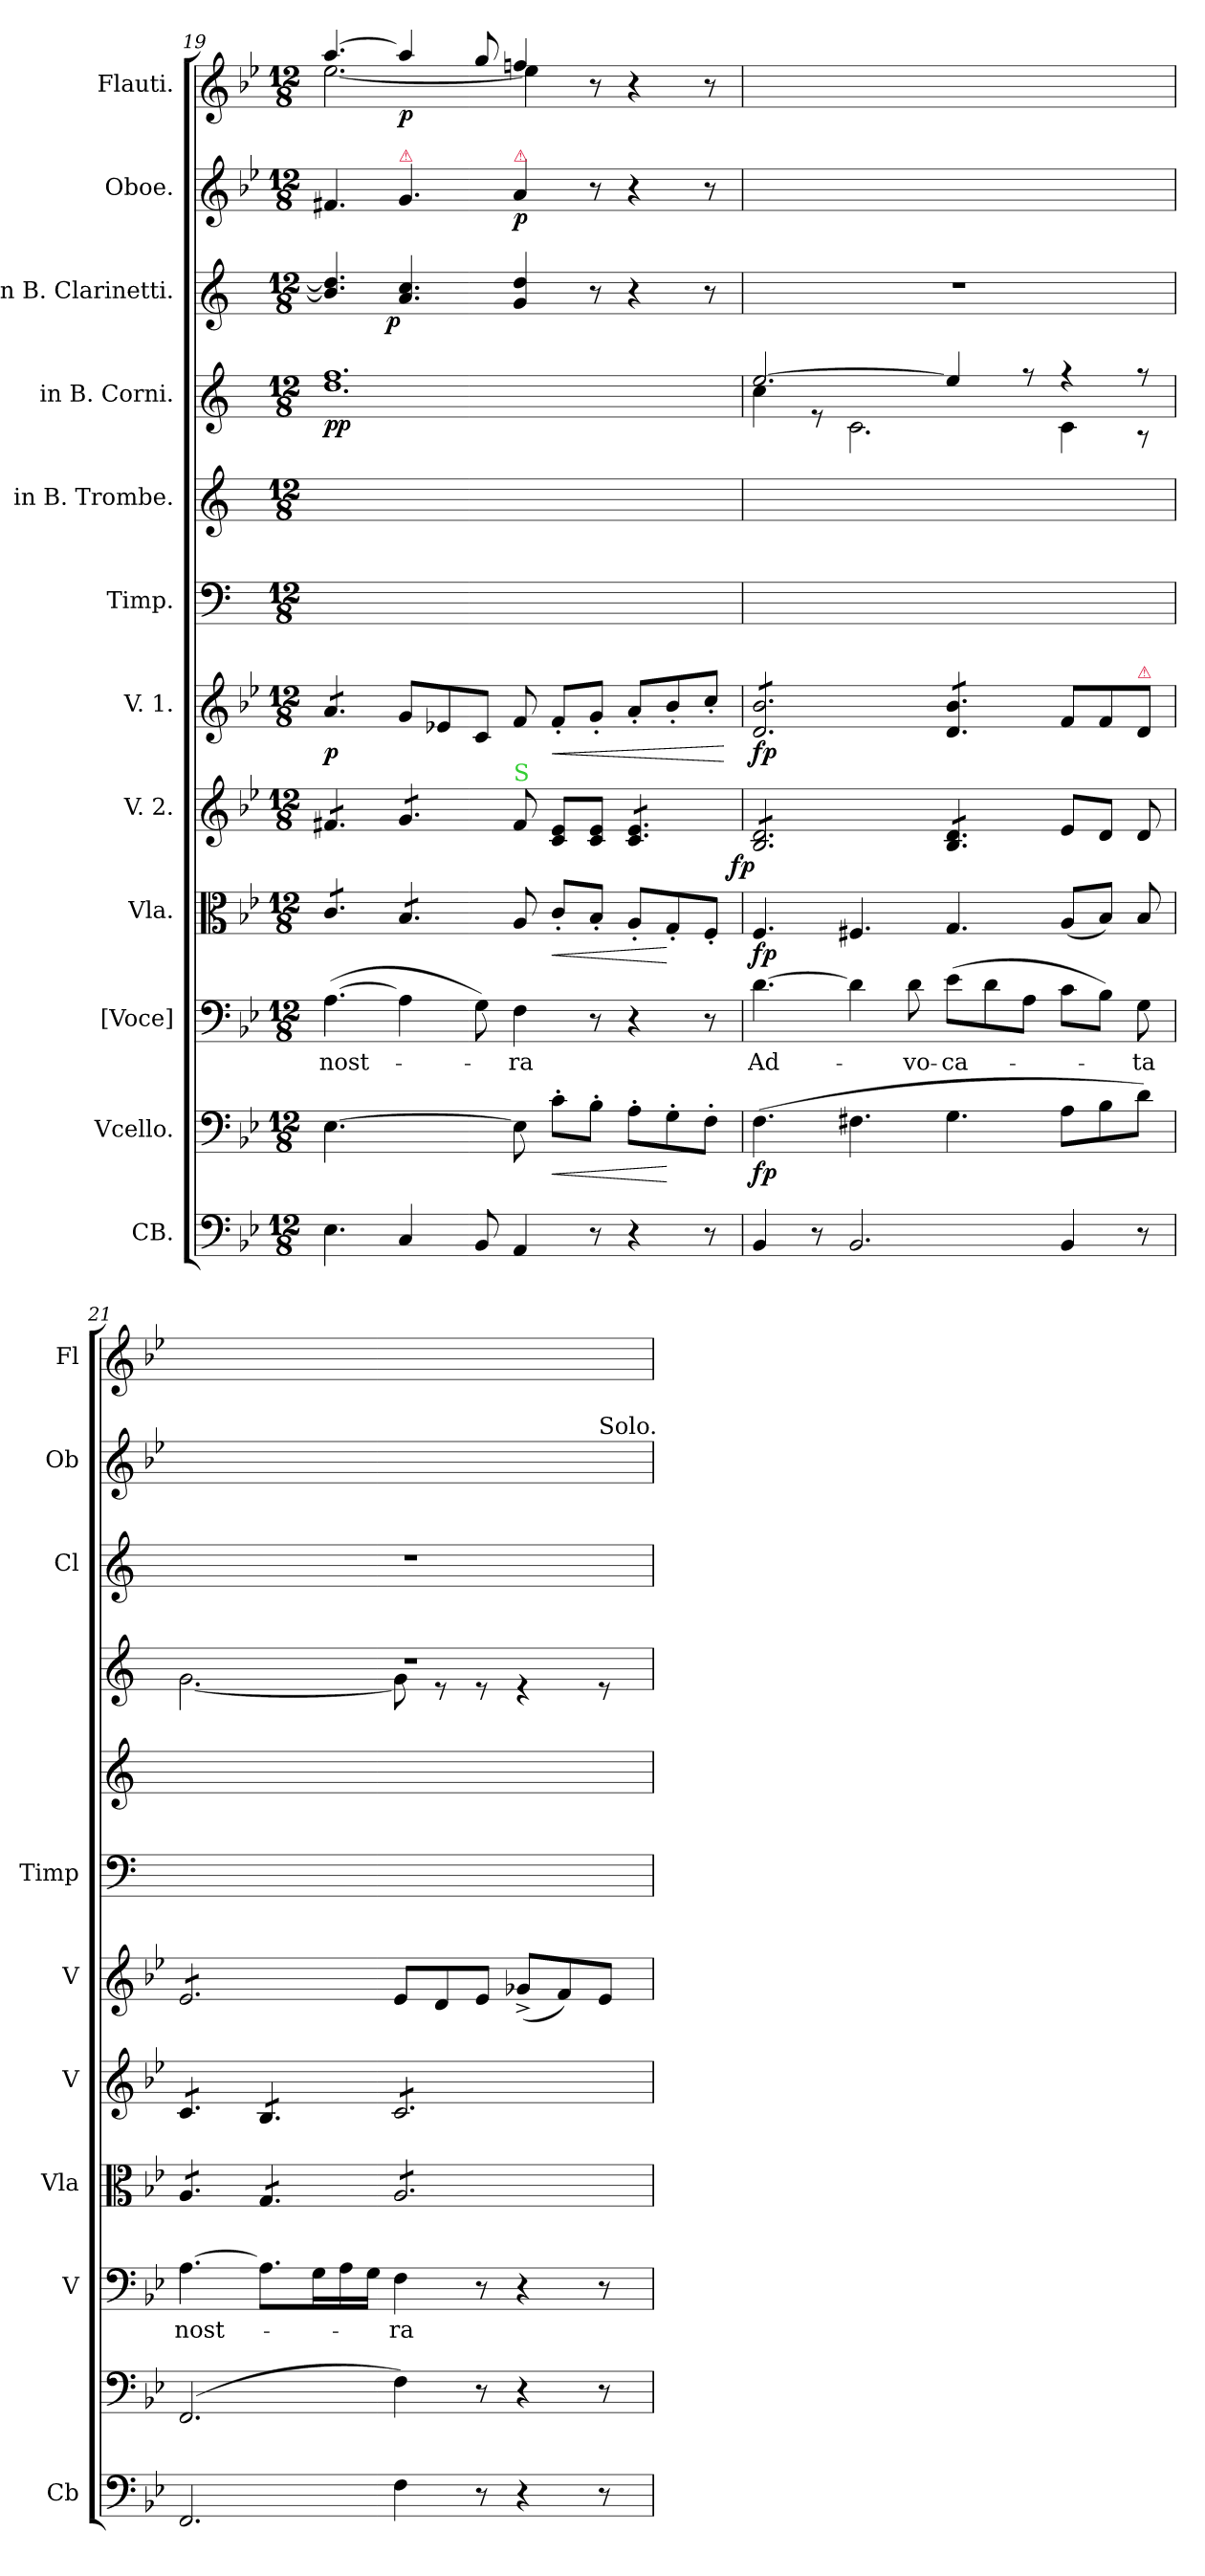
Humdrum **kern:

**kern	**kern	**dynam	**kern	**text	**kern	**dynam	**kern	**dynam	**kern	**dynam	**kern	**kern	**kern	**dynam	**kern	**dynam	**kern	**dynam	**kern	**dynam
*part12	*part11	*part11	*part10	*part10	*part9	*part9	*part8	*part8	*part7	*part7	*part6	*part5	*part4	*part4	*part3	*part3	*part2	*part2	*part1	*part1
*staff12	*staff11	*staff11	*staff10	*staff10	*staff9	*staff9	*staff8	*staff8	*staff7	*staff7	*staff6	*staff5	*staff4	*staff4	*staff3	*staff3	*staff2	*staff2	*staff1	*staff1
*I"CB.	*I"Vcello.	*	*I"[Voce]	*	*I"Vla.	*	*I"V. 2.	*	*I"V. 1.	*	*I"Timp.	*I"in B. Trombe.	*I"in B. Corni.	*	*I"in B. Clarinetti.	*	*I"Oboe.	*	*I"Flauti.	*
*I'Cb	*	*	*I'V	*	*I'Vla	*	*I'V	*	*I'V	*	*I'Timp	*	*	*	*I'Cl	*	*I'Ob	*	*I'Fl	*
*clefF4	*clefF4	*	*clefF4	*	*clefC3	*	*clefG2	*	*clefG2	*	*clefF4	*clefG2	*clefG2	*	*clefG2	*	*clefG2	*	*clefG2	*
*	*	*	*	*	*	*	*	*	*	*	*	*ITrd1c2	*ITrd1c2	*	*ITrd1c2	*	*	*	*	*
*k[b-e-]	*k[b-e-]	*	*k[b-e-]	*	*k[b-e-]	*	*k[b-e-]	*	*k[b-e-]	*	*k[]	*k[b-e-]	*k[b-e-]	*	*k[b-e-]	*	*k[b-e-]	*	*k[b-e-]	*
*M12/8	*M12/8	*	*M12/8	*	*M12/8	*	*M12/8	*	*M12/8	*	*M12/8	*M12/8	*M12/8	*	*M12/8	*	*M12/8	*	*M12/8	*
=19	=19	=19	=19	=19	=19	=19	=19	=19	=19	=19	=19	=19	=19	=19	=19	=19	=19	=19	=19	=19
!	!LO:N:vis=4.	!	!	!	!	!	!	!	!	!	!	!	!	!	!	!	!	!	!	!
*	*	*	*	*	*	*	*	*	*	*	*	*	*^	*	*	*	*	*	*^	*
*	*	*	*	*	*tremolo	*	*	*	*	*	*	*	*	*	*	*	*	*	*	*	*	*
*	*	*	*	*	*	*	*tremolo	*	*	*	*	*	*	*	*	*	*	*	*	*	*	*
*	*	*	*	*	*	*	*	*	*tremolo	*	*	*	*	*	*	*	*	*	*	*	*	*
4.E-\	[2.E-\	.	([4.A\	nost-	8c/L	.	8f#X/L	.	8a/L	p	1.ryy	1.ryy	1.ee-	1.cc	pp	4.a]/ 4.cc]/	.	4.f#X/	.	[4.aa/	[2.ee-\	.
.	.	.	.	.	8c/	.	8f#X/	.	8a/	.	.	.	.	.	.	.	.	.	.	.	.	.
.	.	.	.	.	8c/J	.	8f#X/J	.	8a/J	.	.	.	.	.	.	.	.	.	.	.	.	.
*	*	*	*	*	*	*	*	*	*Xtremolo	*	*	*	*	*	*	*	*	*	*	*	*	*
!	!	!	!	!	!	!	!	!	!	!	!	!	!	!	!	!	!	!LO:TX:a:color=crimson:t=⚠	!	!	!	!
!	!	!	!	!	!	!	!	!	!	!	!	!	!	!	!	!	!LO:DY:rj	!	!	!	!	!
4C/	.	.	4A\]	.	8B-/L	.	8g/L	.	8g/L	.	.	.	.	.	.	4.g/ 4.b-/	p	4.g/	.	4aa/]	.	p
.	.	.	.	.	8B-/	.	8g/	.	8e-X/	.	.	.	.	.	.	.	.	.	.	.	.	.
8BB-/	.	.	8G\)	.	8B-/J	.	8g/J	.	8c/J	.	.	.	.	.	.	.	.	.	.	8gg/	.	.
*	*	*	*	*	*	*	*Xtremolo	*	*	*	*	*	*	*	*	*	*	*	*	*	*	*
*	*	*	*	*	*Xtremolo	*	*	*	*	*	*	*	*	*	*	*	*	*	*	*	*	*
!	!	!	!	!	!	!	!	!	!	!	!	!	!	!	!	!	!	!LO:TX:a:color=crimson:t=⚠	!	!	!	!
!	!	!	!	!	!	!	!LO:TX:a:color=limegreen:t=S	!	!	!	!	!	!	!	!	!	!	!	!	!	!	!
4AA/	8E-\]	.	4F\	-ra	8A/	.	8f#/	.	8f/	.	.	.	.	.	.	4f/ 4cc/	.	4a/	p	4ffn/	4ee-\]	.
!	!	!LO:HP:b	!	!	!	!LO:HP:b	!	!	!	!LO:HP:b	!	!	!	!	!	!	!	!	!	!	!	!
.	8c'\L	<	.	.	8c'/L	<	8c/ 8e-/L	.	8f'/L	<	.	.	.	.	.	.	.	.	.	.	.	.
8r	8B-'\J	.	8r	.	8B-'/J	.	8c/ 8e-/J	.	8g'/J	.	.	.	.	.	.	8r	.	8r	.	8r	8ryy	.
*	*	*	*	*	*	*	*tremolo	*	*	*	*	*	*	*	*	*	*	*	*	*	*	*
4r	8A'\L	.	4r	.	8A'/L	.	8c/ 8e-/L	.	8a'/L	.	.	.	.	.	.	4r	.	4r	.	4r	4ryy	.
.	8G'\	[	.	.	8G'/	[	8c/ 8e-/	.	8b-'/	.	.	.	.	.	.	.	.	.	.	.	.	.
8r	8F'\J	.	8r	.	8F'/J	.	8c/ 8e-/J	.	8cc'/J	.	.	.	.	.	.	8r	.	8r	.	8r	8ryy	.
*	*	*	*	*	*	*	*	*	*	*	*	*	*v	*v	*	*	*	*	*	*v	*v	*
.	.	.	.	.	.	.	.	.	.	[	.	.	.	.	.	.	.	.	.	.
=20	=20	=20	=20	=20	=20	=20	=20	=20	=20	=20	=20	=20	=20	=20	=20	=20	=20	=20	=20	=20
*	*	*	*	*	*	*	*	*	*	*	*	*	*^	*	*	*	*	*	*	*
!	!	!	!	!	!	!	!	!LO:DY:rj	!	!	!	!	!	!	!	!	!	!	!	!	!
*	*	*	*	*	*	*	*	*	*tremolo	*	*	*	*	*	*	*	*	*	*	*	*
4BB-/	(4.F\	fp	[4.d\	Ad-	4.F/	fp	8B-/ 8d/L	fp	8d/ 8b-/L	fp	1.ryy	1.ryy	[2.dd/	4b-\	.	1.r	.	1.ryy	.	1.ryy	.
.	.	.	.	.	.	.	8B-/ 8d/	.	8d/ 8b-/	.	.	.	.	.	.	.	.	.	.	.	.
8r	.	.	.	.	.	.	8B-/ 8d/	.	8d/ 8b-/	.	.	.	.	8r	.	.	.	.	.	.	.
2.BB-/	4.F#X\	.	4d\]	.	4.F#X/	.	8B-/ 8d/	.	8d/ 8b-/	.	.	.	.	2.B-\	.	.	.	.	.	.	.
.	.	.	.	.	.	.	8B-/ 8d/	.	8d/ 8b-/	.	.	.	.	.	.	.	.	.	.	.	.
.	.	.	8d\	-vo-	.	.	8B-/ 8d/J	.	8d/ 8b-/J	.	.	.	.	.	.	.	.	.	.	.	.
.	4.G\	.	(8e-\L	-ca-	4.G/	.	8B-/ 8d/L	.	8d/ 8b-/L	.	.	.	4dd/]	.	.	.	.	.	.	.	.
.	.	.	8d\	.	.	.	8B-/ 8d/	.	8d/ 8b-/	.	.	.	.	.	.	.	.	.	.	.	.
.	.	.	8A\J	.	.	.	8B-/ 8d/J	.	8d/ 8b-/J	.	.	.	8r	.	.	.	.	.	.	.	.
*	*	*	*	*	*	*	*	*	*Xtremolo	*	*	*	*	*	*	*	*	*	*	*	*
*	*	*	*	*	*	*	*Xtremolo	*	*	*	*	*	*	*	*	*	*	*	*	*	*
4BB-/	8A\L	.	8c\L	.	(8A/L	.	8e-/L	.	8f/L	.	.	.	4r	4B-\	.	.	.	.	.	.	.
.	8B-\	.	8B-\J)	.	8B-/J)	.	8d/J	.	8f/	.	.	.	.	.	.	.	.	.	.	.	.
!	!	!	!	!	!	!	!	!	!LO:TX:a:color=crimson:t=⚠	!	!	!	!	!	!	!	!	!	!	!	!
8r	8d\J)	.	8G\	-ta	8B-/	.	8d/	.	8d/J	.	.	.	8r	8r	.	.	.	.	.	.	.
=21	=21	=21	=21	=21	=21	=21	=21	=21	=21	=21	=21	=21	=21	=21	=21	=21	=21	=21	=21	=21	=21
*	*	*	*	*	*	*	*	*	*	*	*	*	*	*	*	*	*	*^	*	*	*
*	*	*	*	*	*tremolo	*	*	*	*	*	*	*	*	*	*	*	*	*	*	*	*	*
*	*	*	*	*	*	*	*tremolo	*	*	*	*	*	*	*	*	*	*	*	*	*	*	*
*	*	*	*	*	*	*	*	*	*tremolo	*	*	*	*	*	*	*	*	*	*	*	*	*
2.FF/	(2.FF/	.	[4.A\	nost-	8A/L	.	8c/L	.	8e-/L	.	1.ryy	1.ryy	1.r	[2.f\	.	1.r	.	1.ryy	1ryy	.	1.ryy	.
.	.	.	.	.	8A/	.	8c/	.	8e-/	.	.	.	.	.	.	.	.	.	.	.	.	.
.	.	.	.	.	8A/J	.	8c/J	.	8e-/	.	.	.	.	.	.	.	.	.	.	.	.	.
.	.	.	8.A\L]	.	8G/L	.	8B-/L	.	8e-/	.	.	.	.	.	.	.	.	.	.	.	.	.
.	.	.	.	.	8G/	.	8B-/	.	8e-/	.	.	.	.	.	.	.	.	.	.	.	.	.
.	.	.	16G\L	.	.	.	.	.	.	.	.	.	.	.	.	.	.	.	.	.	.	.
.	.	.	16A\	.	8G/J	.	8B-/J	.	8e-/J	.	.	.	.	.	.	.	.	.	.	.	.	.
*	*	*	*	*	*	*	*	*	*Xtremolo	*	*	*	*	*	*	*	*	*	*	*	*	*
.	.	.	16G\JJ	.	.	.	.	.	.	.	.	.	.	.	.	.	.	.	.	.	.	.
4F\	4F\)	.	4F\	-ra	8A/L	.	8c/L	.	8e-/L	.	.	.	.	8f\]	.	.	.	.	.	.	.	.
.	.	.	.	.	8A/	.	8c/	.	8d/	.	.	.	.	8r	.	.	.	.	.	.	.	.
8r	8r	.	8r	.	8A/	.	8c/	.	8e-/J	.	.	.	.	8r	.	.	.	.	4.ryy	.	.	.
4r	4r	.	4r	.	8A/	.	8c/	.	(8g-X^/L	.	.	.	.	4r	.	.	.	.	.	.	.	.
.	.	.	.	.	8A/	.	8c/	.	8f/)	.	.	.	.	.	.	.	.	.	.	.	.	.
!	!	!	!	!	!	!	!	!	!	!	!	!	!	!	!	!	!	!	!LO:TX:a:t=Solo.	!	!	!
8r	8r	.	8r	.	8A/J	.	8c/J	.	8e-/J	.	.	.	.	8r	.	.	.	.	8ryy	.	.	.
*	*	*	*	*	*	*	*Xtremolo	*	*	*	*	*	*	*	*	*	*	*	*	*	*	*
*	*	*	*	*	*Xtremolo	*	*	*	*	*	*	*	*	*	*	*	*	*	*	*	*	*
*	*	*	*	*	*	*	*	*	*	*	*	*	*v	*v	*	*	*	*v	*v	*	*	*
=	=	=	=	=	=	=	=	=	=	=	=	=	=	=	=	=	=	=	=	=
*-	*-	*-	*-	*-	*-	*-	*-	*-	*-	*-	*-	*-	*-	*-	*-	*-	*-	*-	*-	*-
